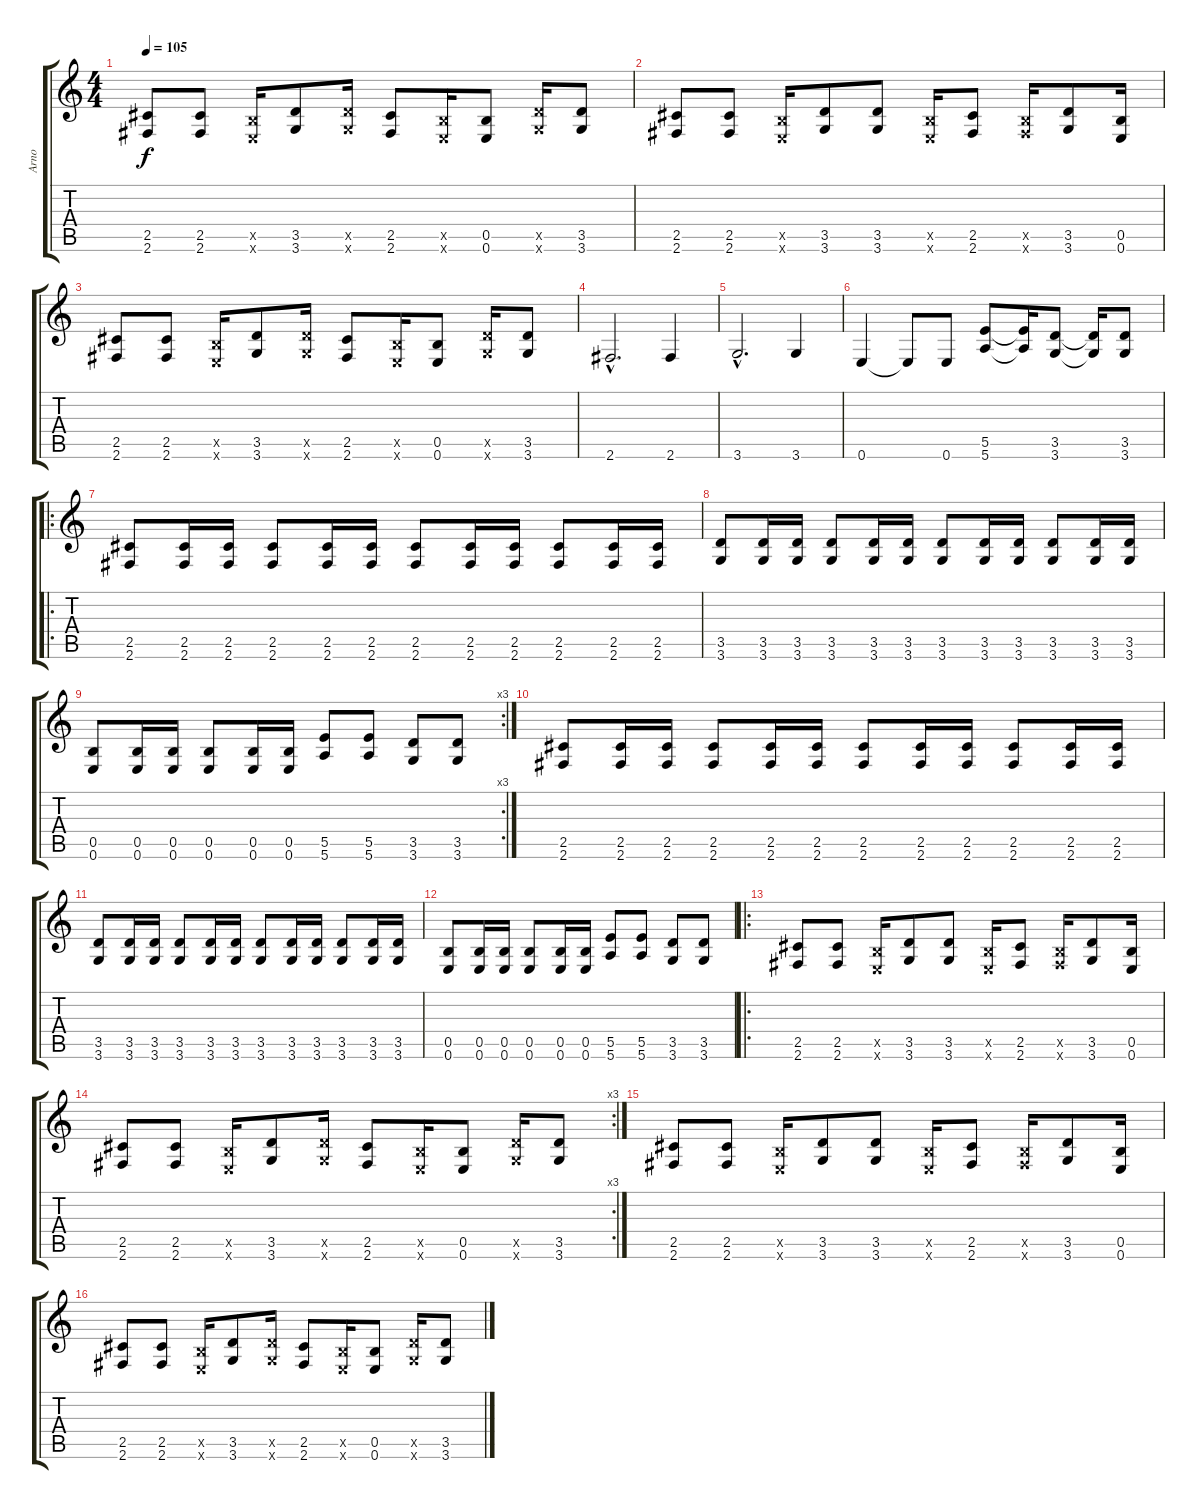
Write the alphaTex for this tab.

\track ("Arno" "Arno") {instrument distortionguitar}
\staff {score tabs}
\tuning (E4 B3 G3 E3 B2 E2) {hide}
\ts (4 4)
\tempo 105
\clef g2
\ks c
(2.5 2.6).8{dy f} (2.5 2.6).8 (0.5{x} 0.6{x}).16 (3.5 3.6).8 (3.5{x} 3.6{x}).16 (2.5 2.6).8 (0.5{x} 0.6{x}).16 (0.5 0.6).8 (3.5{x} 3.6{x}).16 (3.5 3.6).8 |
(2.5 2.6).8 (2.5 2.6).8 (0.5{x} 0.6{x}).16 (3.5 3.6).8 (3.5 3.6).8 (0.5{x} 0.6{x}).16 (2.5 2.6).8 (0.5{x} 2.6{x}).16 (3.5 3.6).8 (0.5 0.6).16 |
(2.5 2.6).8 (2.5 2.6).8 (0.5{x} 0.6{x}).16 (3.5 3.6).8 (3.5{x} 3.6{x}).16 (2.5 2.6).8 (0.5{x} 0.6{x}).16 (0.5 0.6).8 (3.5{x} 3.6{x}).16 (3.5 3.6).8 |
2.6{hac}.2{d} 2.6.4 |
3.6{hac}.2{d} 3.6.4 |
0.6.4 0.6{t}.8 0.6.8 (5.5 5.6).8 (5.5{t} 5.6{t}).16 (3.5 3.6).8 (3.5{t} 3.6{t}).16 (3.5 3.6).8 |
\ro
(2.5 2.6).8 (2.5 2.6).16 (2.5 2.6).16 (2.5 2.6).8 (2.5 2.6).16 (2.5 2.6).16 (2.5 2.6).8 (2.5 2.6).16 (2.5 2.6).16 (2.5 2.6).8 (2.5 2.6).16 (2.5 2.6).16 |
(3.5 3.6).8 (3.5 3.6).16 (3.5 3.6).16 (3.5 3.6).8 (3.5 3.6).16 (3.5 3.6).16 (3.5 3.6).8 (3.5 3.6).16 (3.5 3.6).16 (3.5 3.6).8 (3.5 3.6).16 (3.5 3.6).16 |
\rc 3
(0.5 0.6).8 (0.5 0.6).16 (0.5 0.6).16 (0.5 0.6).8 (0.5 0.6).16 (0.5 0.6).16 (5.5 5.6).8 (5.5 5.6).8 (3.5 3.6).8 (3.5 3.6).8 |
(2.5 2.6).8 (2.5 2.6).16 (2.5 2.6).16 (2.5 2.6).8 (2.5 2.6).16 (2.5 2.6).16 (2.5 2.6).8 (2.5 2.6).16 (2.5 2.6).16 (2.5 2.6).8 (2.5 2.6).16 (2.5 2.6).16 |
(3.5 3.6).8 (3.5 3.6).16 (3.5 3.6).16 (3.5 3.6).8 (3.5 3.6).16 (3.5 3.6).16 (3.5 3.6).8 (3.5 3.6).16 (3.5 3.6).16 (3.5 3.6).8 (3.5 3.6).16 (3.5 3.6).16 |
(0.5 0.6).8 (0.5 0.6).16 (0.5 0.6).16 (0.5 0.6).8 (0.5 0.6).16 (0.5 0.6).16 (5.5 5.6).8 (5.5 5.6).8 (3.5 3.6).8 (3.5 3.6).8 |
\ro
(2.5 2.6).8 (2.5 2.6).8 (0.5{x} 0.6{x}).16 (3.5 3.6).8 (3.5 3.6).8 (0.5{x} 0.6{x}).16 (2.5 2.6).8 (0.5{x} 2.6{x}).16 (3.5 3.6).8 (0.5 0.6).16 |
\rc 3
(2.5 2.6).8 (2.5 2.6).8 (0.5{x} 0.6{x}).16 (3.5 3.6).8 (3.5{x} 3.6{x}).16 (2.5 2.6).8 (0.5{x} 0.6{x}).16 (0.5 0.6).8 (3.5{x} 3.6{x}).16 (3.5 3.6).8 |
(2.5 2.6).8 (2.5 2.6).8 (0.5{x} 0.6{x}).16 (3.5 3.6).8 (3.5 3.6).8 (0.5{x} 0.6{x}).16 (2.5 2.6).8 (0.5{x} 2.6{x}).16 (3.5 3.6).8 (0.5 0.6).16 |
(2.5 2.6).8 (2.5 2.6).8 (0.5{x} 0.6{x}).16 (3.5 3.6).8 (3.5{x} 3.6{x}).16 (2.5 2.6).8 (0.5{x} 0.6{x}).16 (0.5 0.6).8 (3.5{x} 3.6{x}).16 (3.5 3.6).8
